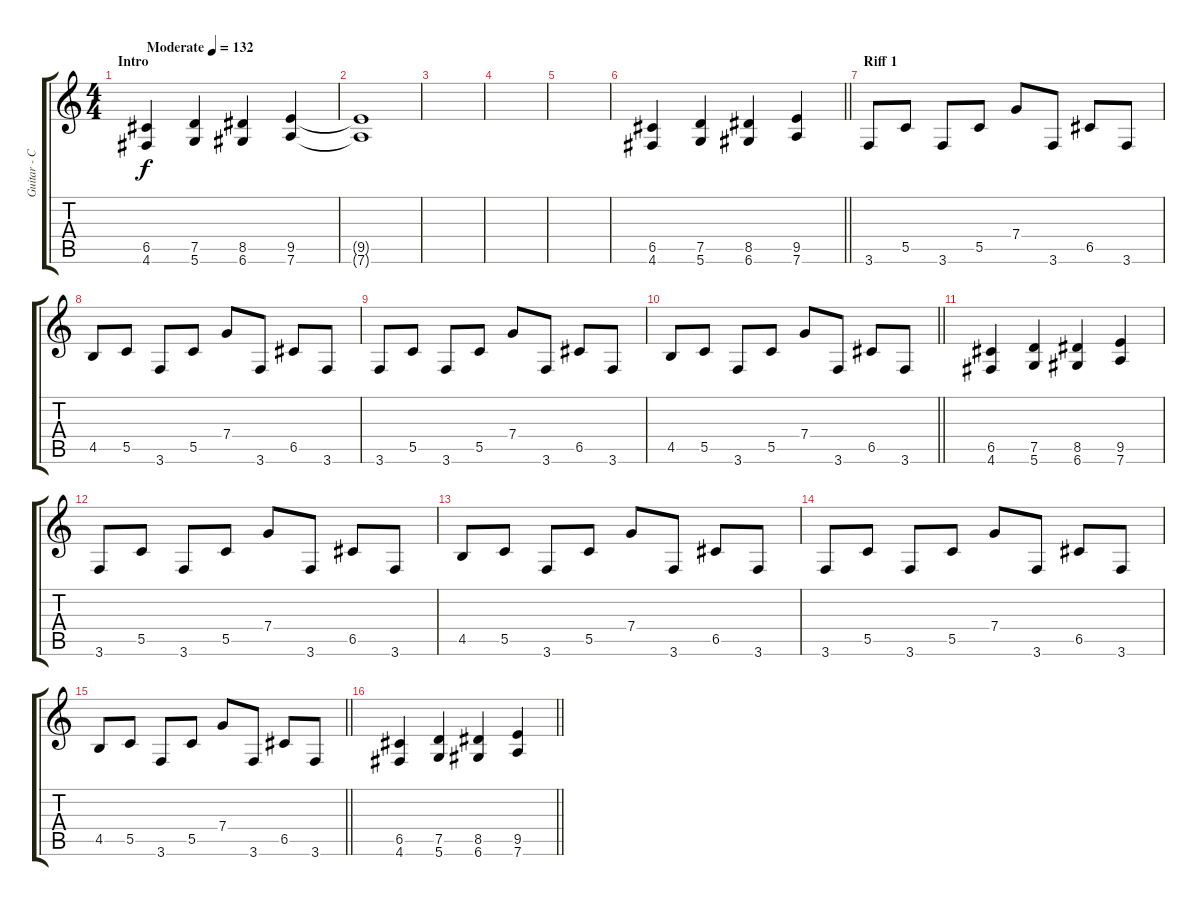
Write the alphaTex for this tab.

\track ("Guitar - Chad Ginsburg" "Guitar - C") {instrument overdrivenguitar}
\staff {score tabs}
\tuning (D4 A3 F3 C3 G2 D2) {hide}
\ts (4 4)
\section ("" "Intro")
\tempo (132 "Moderate")
\clef g2
\ks c
(6.5 4.6).4{dy f instrument overdrivenguitar} (7.5 5.6).4 (8.5 6.6).4 (9.5 7.6).4{volume 0} |
(9.5{t} 7.6{t}).1 |
|
|
|
\barLineRight lightlight
(6.5 4.6).4 (7.5 5.6).4 (8.5 6.6).4 (9.5 7.6).4 |
\section ("" "Riff 1")
3.6.8 5.5.8 3.6.8 5.5.8 7.4.8 3.6.8 6.5.8 3.6.8 |
4.5.8 5.5.8 3.6.8 5.5.8 7.4.8 3.6.8 6.5.8 3.6.8 |
3.6.8 5.5.8 3.6.8 5.5.8 7.4.8 3.6.8 6.5.8 3.6.8 |
\barLineRight lightlight
4.5.8 5.5.8 3.6.8 5.5.8 7.4.8 3.6.8 6.5.8 3.6.8 |
(6.5 4.6).4 (7.5 5.6).4 (8.5 6.6).4 (9.5 7.6).4 |
3.6.8 5.5.8 3.6.8 5.5.8 7.4.8 3.6.8 6.5.8 3.6.8 |
4.5.8 5.5.8 3.6.8 5.5.8 7.4.8 3.6.8 6.5.8 3.6.8 |
3.6.8 5.5.8 3.6.8 5.5.8 7.4.8 3.6.8 6.5.8 3.6.8 |
\barLineRight lightlight
4.5.8 5.5.8 3.6.8 5.5.8 7.4.8 3.6.8 6.5.8 3.6.8 |
\barLineRight lightlight
(6.5 4.6).4 (7.5 5.6).4 (8.5 6.6).4 (9.5 7.6).4
